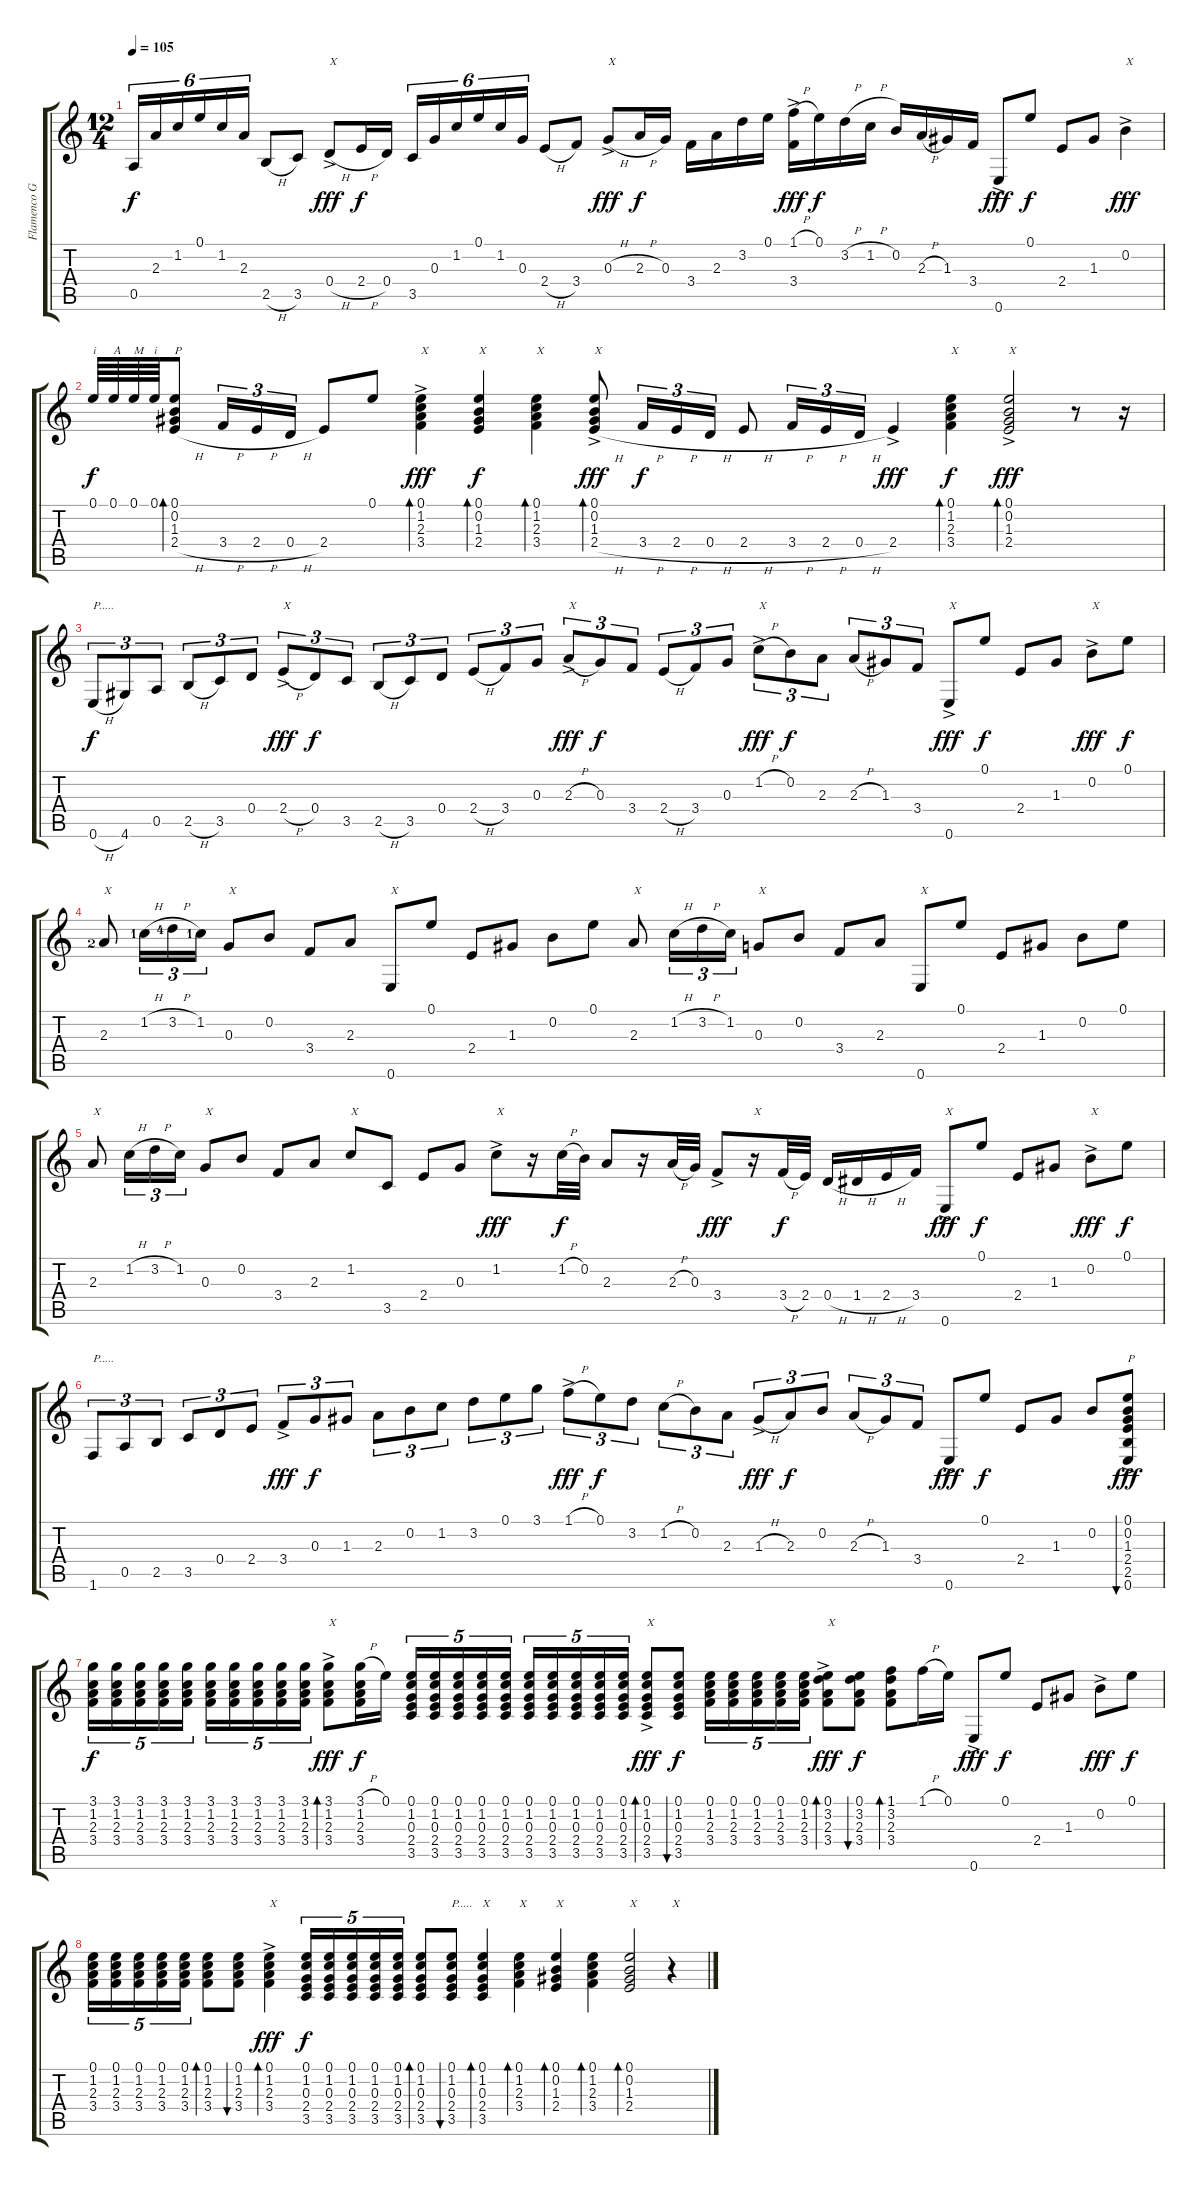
\track ("Flamenco Guitar" "Flamenco G") {instrument acousticguitarnylon}
\staff {score tabs}
\tuning (E4 B3 G3 D3 A2 E2) {hide}
\ts (12 4)
\tempo 105
\clef g2
\ks c
0.5.16{tu (6 4) dy f} 2.3.16{tu (6 4)} 1.2.16{tu (6 4)} 0.1.16{tu (6 4)} 1.2.16{tu (6 4)} 2.3.16{tu (6 4)} 2.5{h}.8 3.5.8 0.4{h ac}.8{txt "X" dy fff} 2.4{h}.16{dy f} 0.4.16 3.5.16{tu (6 4)} 0.3.16{tu (6 4)} 1.2.16{tu (6 4)} 0.1.16{tu (6 4)} 1.2.16{tu (6 4)} 0.3.16{tu (6 4)} 2.4{h}.8 3.4.8 0.3{h ac}.8{txt "X" dy fff} 2.3{h}.16{dy f} 0.3.16 3.4.16 2.3.16 3.2.16 0.1.16 (1.1{h} 3.4{ac}).16{dy fff} 0.1.16{dy f} 3.2{h}.16 1.2{h}.16 0.2.16 2.3{h}.16 1.3.16 3.4.16 0.6{ac}.8{dy fff} 0.1.8{dy f} 2.4.8 1.3.8 0.2{ac}.4{txt "X" dy fff} |
0.1.64{txt "i" dy f} 0.1.64{txt "A"} 0.1.64{txt "M"} 0.1.64{txt "i"} (0.1 0.2 1.3 2.4{h}).8{bd 30 txt "P"} 3.4{h}.16{tu (3 2)} 2.4{h}.16{tu (3 2)} 0.4{h}.16{tu (3 2)} 2.4.8 0.1.8 (0.1{ac} 1.2 2.3 3.4).4{bd 30 txt "X" dy fff} (0.1 0.2 1.3 2.4).4{bd 30 txt "X" dy f} (0.1 1.2 2.3 3.4).4{bd 30 txt "X"} (0.1 0.2 1.3{ac} 2.4{h}).8{bd 30 txt "X" dy fff} 3.4{h}.16{tu (3 2) dy f} 2.4{h}.16{tu (3 2)} 0.4{h}.16{tu (3 2)} 2.4{h}.8 3.4{h}.16{tu (3 2)} 2.4{h}.16{tu (3 2)} 0.4{h}.16{tu (3 2)} 2.4{ac}.4{dy fff} (0.1 1.2 2.3 3.4).4{bd 30 txt "X" dy f} (0.1{ac} 0.2 1.3 2.4).2{bd 30 txt "X" dy fff} r.8 r.16 |
0.6{h}.8{tu (3 2) txt "P....." dy f} 4.6.8{tu (3 2)} 0.5.8{tu (3 2)} 2.5{h}.8{tu (3 2)} 3.5.8{tu (3 2)} 0.4.8{tu (3 2)} 2.4{h ac}.8{tu (3 2) txt "X" dy fff} 0.4.8{tu (3 2) dy f} 3.5.8{tu (3 2)} 2.5{h}.8{tu (3 2)} 3.5.8{tu (3 2)} 0.4.8{tu (3 2)} 2.4{h}.8{tu (3 2)} 3.4.8{tu (3 2)} 0.3.8{tu (3 2)} 2.3{h ac}.8{tu (3 2) txt "X" dy fff} 0.3.8{tu (3 2) dy f} 3.4.8{tu (3 2)} 2.4{h}.8{tu (3 2)} 3.4.8{tu (3 2)} 0.3.8{tu (3 2)} 1.2{h ac}.8{tu (3 2) txt "X" dy fff} 0.2.8{tu (3 2) dy f} 2.3.8{tu (3 2)} 2.3{h}.8{tu (3 2)} 1.3.8{tu (3 2)} 3.4.8{tu (3 2)} 0.6{ac}.8{txt "X" dy fff} 0.1.8{dy f} 2.4.8 1.3.8 0.2{ac}.8{txt "X" dy fff} 0.1.8{dy f} |
2.3{lf 3}.8{txt "X"} 1.2{h lf 2}.16{tu (3 2)} 3.2{h lf 5}.16{tu (3 2)} 1.2{lf 2}.16{tu (3 2)} 0.3.8{txt "X"} 0.2.8 3.4.8 2.3.8 0.6.8{txt "X"} 0.1.8 2.4.8 1.3.8 0.2.8 0.1.8 2.3.8{txt "X"} 1.2{h}.16{tu (3 2)} 3.2{h}.16{tu (3 2)} 1.2.16{tu (3 2)} 0.3.8{txt "X"} 0.2.8 3.4.8 2.3.8 0.6.8{txt "X"} 0.1.8 2.4.8 1.3.8 0.2.8 0.1.8 |
2.3.8{txt "X"} 1.2{h}.16{tu (3 2)} 3.2{h}.16{tu (3 2)} 1.2.16{tu (3 2)} 0.3.8{txt "X"} 0.2.8 3.4.8 2.3.8 1.2.8{txt "X"} 3.5.8 2.4.8 0.3.8 1.2{ac}.8{txt "X" dy fff} r.16 1.2{h}.32{dy f} 0.2.32 2.3.8 r.16 2.3{h}.32 0.3.32 3.4{ac}.8{dy fff} r.16{txt "X"} 3.4{h}.32{dy f} 2.4.32 0.4{h}.16 1.4{h}.16 2.4{h}.16 3.4.16 0.6{ac}.8{txt "X" dy fff} 0.1.8{dy f} 2.4.8 1.3.8 0.2{ac}.8{txt "X" dy fff} 0.1.8{dy f} |
1.6.8{tu (3 2) txt "P....."} 0.5.8{tu (3 2)} 2.5.8{tu (3 2)} 3.5.8{tu (3 2)} 0.4.8{tu (3 2)} 2.4.8{tu (3 2)} 3.4{ac}.8{tu (3 2) dy fff} 0.3.8{tu (3 2) dy f} 1.3.8{tu (3 2)} 2.3.8{tu (3 2)} 0.2.8{tu (3 2)} 1.2.8{tu (3 2)} 3.2.8{tu (3 2)} 0.1.8{tu (3 2)} 3.1.8{tu (3 2)} 1.1{h ac}.8{tu (3 2) dy fff} 0.1.8{tu (3 2) dy f} 3.2.8{tu (3 2)} 1.2{h}.8{tu (3 2)} 0.2.8{tu (3 2)} 2.3.8{tu (3 2)} 1.3{h ac}.8{tu (3 2) dy fff} 2.3.8{tu (3 2) dy f} 0.2.8{tu (3 2)} 2.3{h}.8{tu (3 2)} 1.3.8{tu (3 2)} 3.4.8{tu (3 2)} 0.6{ac}.8{dy fff} 0.1.8{dy f} 2.4.8 1.3.8 0.2.8 (0.1 0.2 1.3 2.4 2.5 0.6{ac}).8{bu 30 txt "P" dy fff} |
(3.1 1.2 2.3 3.4).16{tu (5 4) dy f} (3.1 1.2 2.3 3.4).16{tu (5 4)} (3.1 1.2 2.3 3.4).16{tu (5 4)} (3.1 1.2 2.3 3.4).16{tu (5 4)} (3.1 1.2 2.3 3.4).16{tu (5 4)} (3.1 1.2 2.3 3.4).16{tu (5 4)} (3.1 1.2 2.3 3.4).16{tu (5 4)} (3.1 1.2 2.3 3.4).16{tu (5 4)} (3.1 1.2 2.3 3.4).16{tu (5 4)} (3.1 1.2 2.3 3.4).16{tu (5 4)} (3.1{ac} 1.2 2.3 3.4).8{bd 60 txt "X" dy fff} (3.1{h} 1.2 2.3 3.4).16{dy f} 0.1.16 (0.1 1.2 0.3 2.4 3.5).16{tu (5 4)} (0.1 1.2 0.3 2.4 3.5).16{tu (5 4)} (0.1 1.2 0.3 2.4 3.5).16{tu (5 4)} (0.1 1.2 0.3 2.4 3.5).16{tu (5 4)} (0.1 1.2 0.3 2.4 3.5).16{tu (5 4)} (0.1 1.2 0.3 2.4 3.5).16{tu (5 4)} (0.1 1.2 0.3 2.4 3.5).16{tu (5 4)} (0.1 1.2 0.3 2.4 3.5).16{tu (5 4)} (0.1 1.2 0.3 2.4 3.5).16{tu (5 4)} (0.1 1.2 0.3 2.4 3.5).16{tu (5 4)} (0.1{ac} 1.2 0.3 2.4 3.5).8{bd 60 txt "X" dy fff} (0.1 1.2 0.3 2.4 3.5).8{bu 60 dy f} (0.1 1.2 2.3 3.4).16{tu (5 4)} (0.1 1.2 2.3 3.4).16{tu (5 4)} (0.1 1.2 2.3 3.4).16{tu (5 4)} (0.1 1.2 2.3 3.4).16{tu (5 4)} (0.1 1.2 2.3 3.4).16{tu (5 4)} (0.1{ac} 3.2 2.3 3.4).8{bd 60 txt "X" dy fff} (0.1 3.2 2.3 3.4).8{bu 60 dy f} (1.1 3.2 2.3 3.4).8{bd 60} 1.1{h}.16 0.1.16 0.6{ac}.8{dy fff} 0.1.8{dy f} 2.4.8 1.3.8 0.2{ac}.8{dy fff} 0.1.8{dy f} |
(0.1 1.2 2.3 3.4).16{tu (5 4)} (0.1 1.2 2.3 3.4).16{tu (5 4)} (0.1 1.2 2.3 3.4).16{tu (5 4)} (0.1 1.2 2.3 3.4).16{tu (5 4)} (0.1 1.2 2.3 3.4).16{tu (5 4)} (0.1 1.2 2.3 3.4).8{bd 60} (0.1 1.2 2.3 3.4).8{bu 60} (0.1 1.2{ac} 2.3 3.4).4{bd 60 txt "X" dy fff} (0.1 1.2 0.3 2.4 3.5).16{tu (5 4) dy f} (0.1 1.2 0.3 2.4 3.5).16{tu (5 4)} (0.1 1.2 0.3 2.4 3.5).16{tu (5 4)} (0.1 1.2 0.3 2.4 3.5).16{tu (5 4)} (0.1 1.2 0.3 2.4 3.5).16{tu (5 4)} (0.1 1.2 0.3 2.4 3.5).8{bd 60} (0.1 1.2 0.3 2.4 3.5).8{bu 60 txt "P....."} (0.1 1.2 0.3 2.4 3.5).4{bd 60 txt "X"} (0.1 1.2 2.3 3.4).4{bd 60 txt "X"} (0.1 0.2 1.3 2.4).4{bd 60 txt "X"} (0.1 1.2 2.3 3.4).4{bd 60} (0.1 0.2 1.3 2.4).2{bd 60 txt "X"} r.4{txt "X"}
